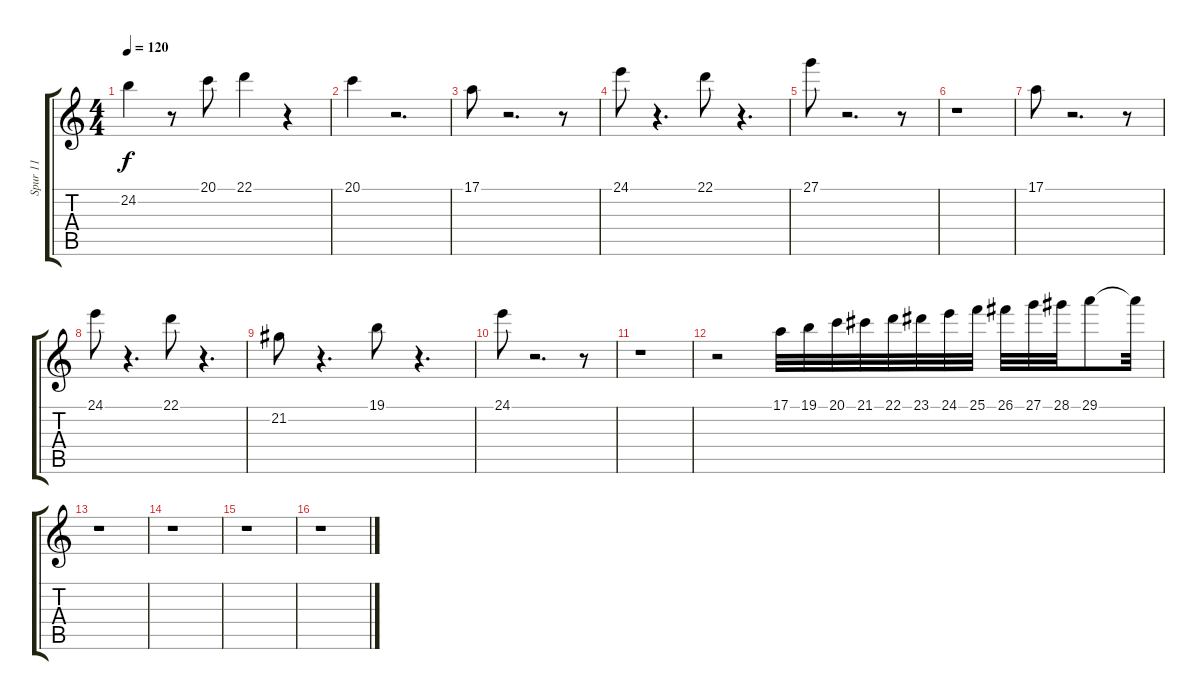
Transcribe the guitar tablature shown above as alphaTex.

\track ("Spur 11" "Spur 11") {instrument fx3crystal}
\staff {score tabs}
\tuning (E4 B3 G3 D3 A2 E2) {hide}
\ts (4 4)
\tempo 120
\clef g2
\ks c
24.2.4{dy f} r.8 20.1.8 22.1.4 r.4 |
20.1.4 r.2{d} |
17.1.8 r.2{d} r.8 |
24.1.8 r.4{d} 22.1.8 r.4{d} |
27.1.8 r.2{d} r.8 |
r.1 |
17.1.8 r.2{d} r.8 |
24.1.8 r.4{d} 22.1.8 r.4{d} |
21.2.8 r.4{d} 19.1.8 r.4{d} |
24.1.8 r.2{d} r.8 |
r.1 |
r.2 17.1.32 19.1.32 20.1.32 21.1.32 22.1.32 23.1.32 24.1.32 25.1.32 26.1.32 27.1.32 28.1.32 29.1.8 29.1{t}.32 |
r.1 |
r.1 |
r.1 |
r.1
